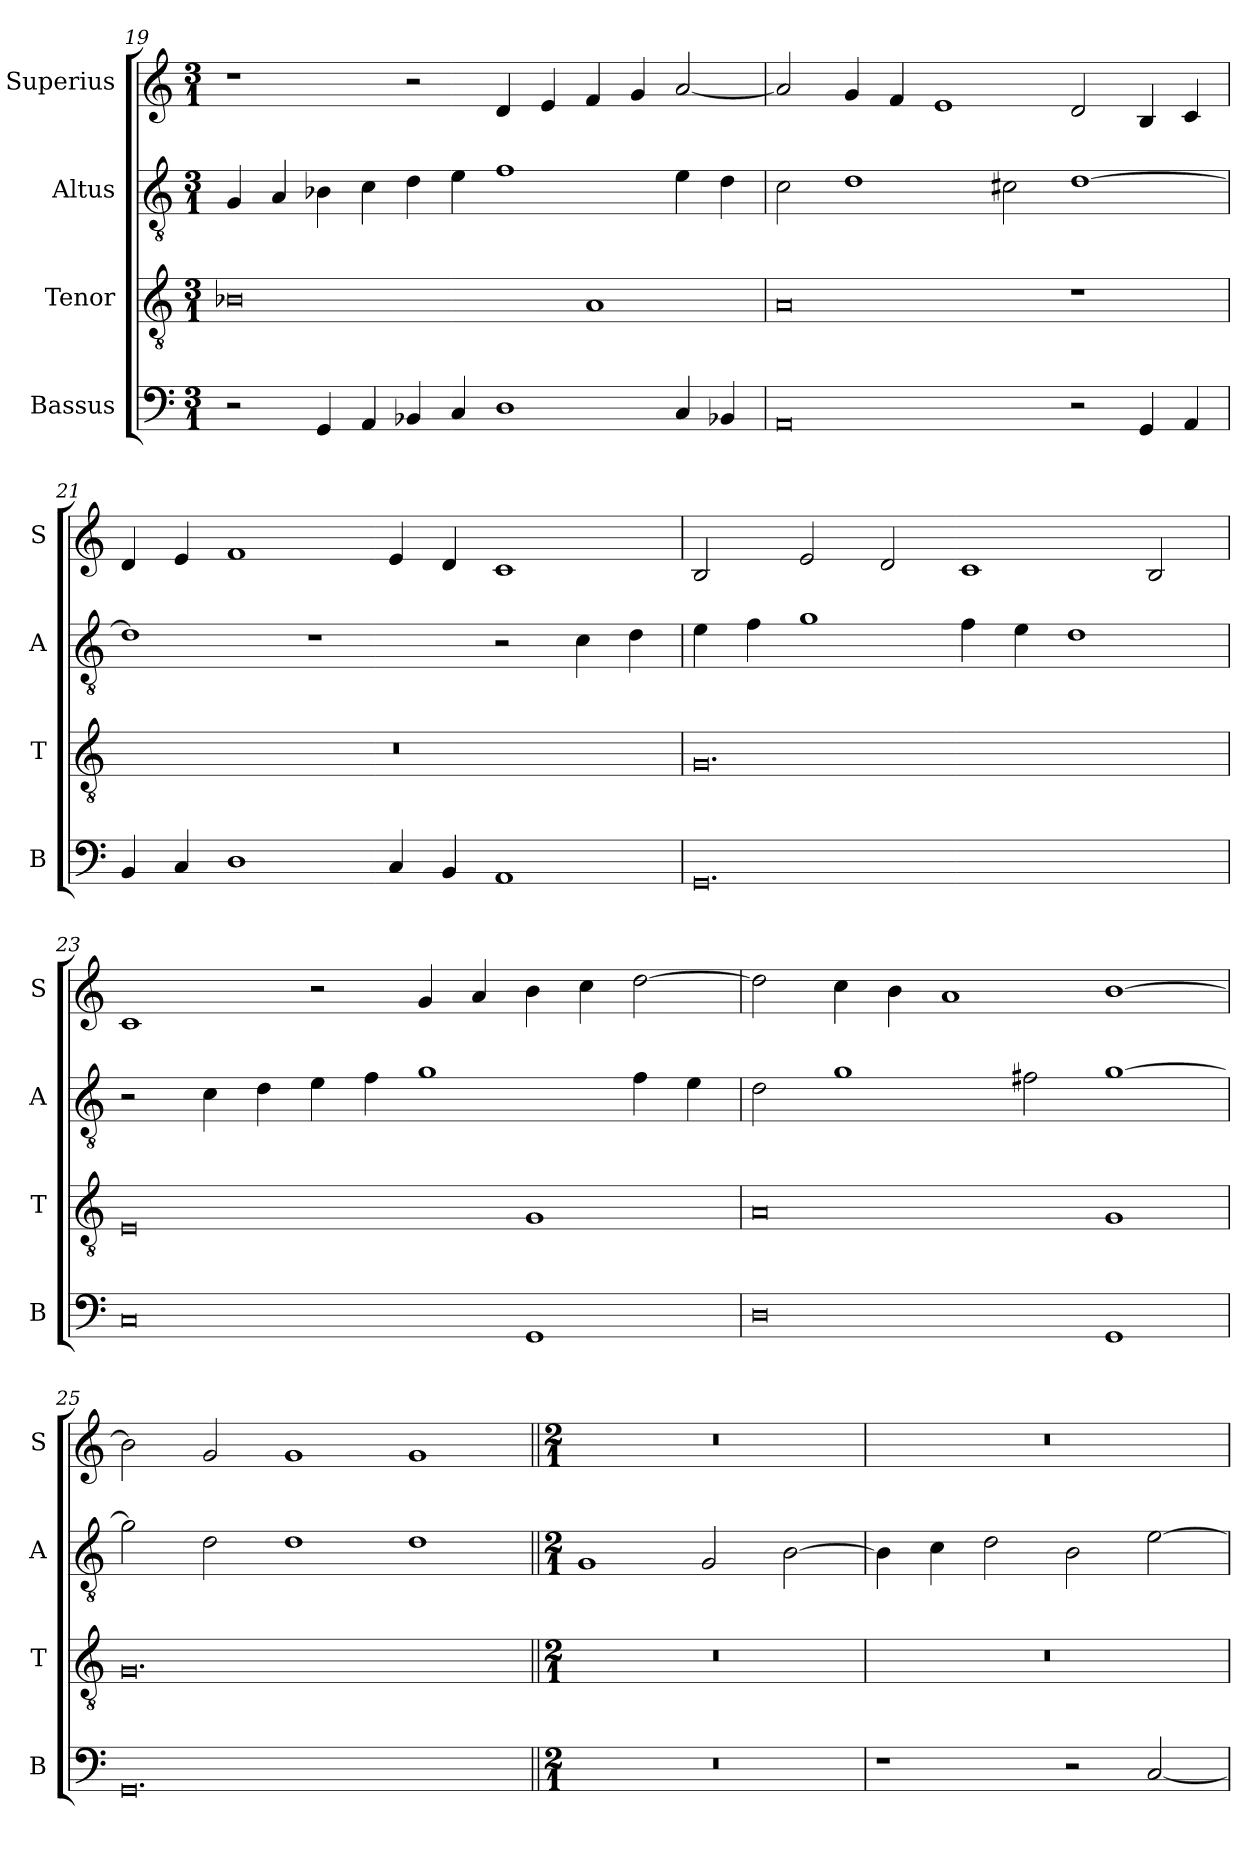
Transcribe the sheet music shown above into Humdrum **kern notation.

**kern	**kern	**kern	**kern
*part4	*part3	*part2	*part1
*staff4	*staff3	*staff2	*staff1
*I"Bassus	*I"Tenor	*I"Altus	*I"Superius
*I'B	*I'T	*I'A	*I'S
*clefF4	*clefGv2	*clefGv2	*clefG2
*k[]	*k[]	*k[]	*k[]
*M3/1	*M3/1	*M3/1	*M3/1
=19	=19	=19	=19
2r	0B-X	4G/	1r
.	.	4A/	.
4GG/	.	4B-X\	.
4AA/	.	4c\	.
4BB-X/	.	4d\	2r
4C/	.	4e\	.
1D	.	1f	4d/
.	.	.	4e/
.	1A	.	4f/
.	.	.	4g/
4C/	.	4e\	[2a/
4BB-X/	.	4d\	.
=20	=20	=20	=20
0AA	0A	2c\	2a/]
.	.	1d	4g/
.	.	.	4f/
.	.	.	1e
.	.	2c#X\	.
2r	1r	[1d	2d/
4GG/	.	.	4B/
4AA/	.	.	4c/
=21	=21	=21	=21
4BB/	0.r	1d]	4d/
4C/	.	.	4e/
1D	.	.	1f
.	.	1r	.
4C/	.	.	4e/
4BB/	.	.	4d/
1AA	.	2r	1c
.	.	4c\	.
.	.	4d\	.
=22	=22	=22	=22
0.GG	0.G	4e\	2B/
.	.	4f\	.
.	.	1g	2e/
.	.	.	2d/
.	.	4f\	1c
.	.	4e\	.
.	.	1d	.
.	.	.	2B/
=23	=23	=23	=23
0C	0E	2r	1c
.	.	4c\	.
.	.	4d\	.
.	.	4e\	2r
.	.	4f\	.
.	.	1g	4g/
.	.	.	4a/
1GG	1G	.	4b\
.	.	.	4cc\
.	.	4f\	[2dd\
.	.	4e\	.
=24	=24	=24	=24
0D	0A	2d\	2dd\]
.	.	1g	4cc\
.	.	.	4b\
.	.	.	1a
.	.	2f#X\	.
1GG	1G	[1g	[1b
=25	=25	=25	=25
0.GG	0.G	2g\]	2b\]
.	.	2d\	2g/
.	.	1d	1g
.	.	1d	1g
!!LO:LB:g=z
=26||	=26||	=26||	=26||
*M2/1	*M2/1	*M2/1	*M2/1
0r	0r	1G	0r
.	.	2G/	.
.	.	[2B\	.
=27	=27	=27	=27
1r	0r	4B\]	0r
.	.	4c\	.
.	.	2d\	.
2r	.	2B\	.
[2C/	.	[2e\	.
=	=	=	=
*-	*-	*-	*-
